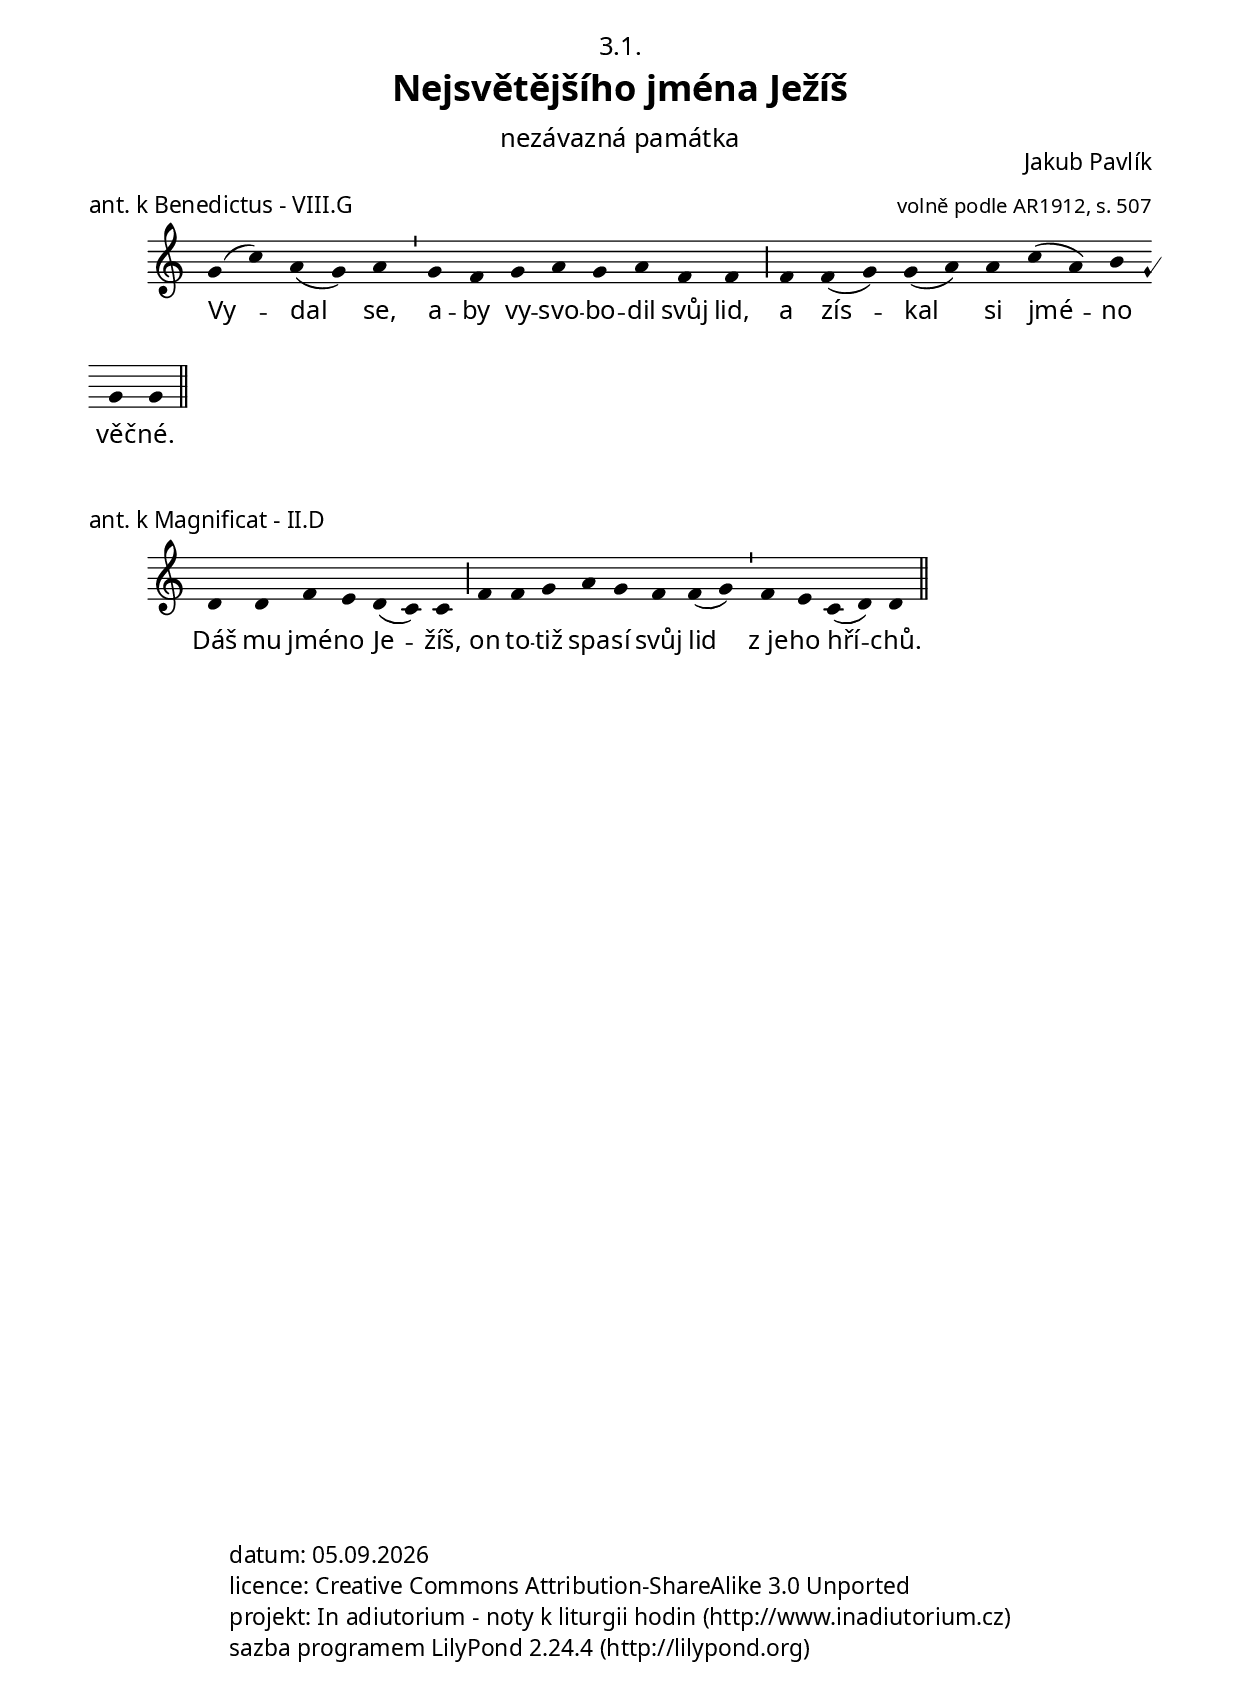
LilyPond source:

\version "2.17.24"

\include "../spolecne.ly"

\header {
  title = \markup\titleSvatek
            "Nejsvětějšího jména Ježíš"
            "nezávazná památka"
            3.1.
  composer = "Jakub Pavlík"
}

\score {
  \relative c'' {
    \choralniRezim
    g4( c) a( g) a \barMin
    g f g a g a f f \barMaior
    f f( g) g( a) a c( a) b g g \barFinalis
  }
  \addlyrics {
    Vy -- dal se,
    a -- by vy -- svo -- bo -- dil svůj lid,
    a zís -- kal si jmé -- no věč -- né.
  }
  \header {
    quid = "ant. k Benedictus"
    modus = "VIII"
    differentia = "G"
    psalmus = ""
    fons_externus = "volně podle AR1912, s. 507" % antifona 'Dedit se, ut liberaret populum'
    id = "aben"
    piece = \markup {\sestavTitulekBezZalmu}
  }
}

\score {
  \relative c' {
    \choralniRezim
    d4 d f e d( c) c \barMaior
    f f g a g f f( g) \barMin
    f e c( d) d \barFinalis
  }
  \addlyrics {
    Dáš mu jmé -- no Je -- žíš,
    on to -- tiž spa -- sí svůj lid
    z_je -- ho hří -- chů.
  }
  \header {
    quid = "ant. k Magnificat"
    modus = "II"
    differentia = "D"
    psalmus = ""
    id = "amag"
    piece = \markup {\sestavTitulekBezZalmu}
  }
}